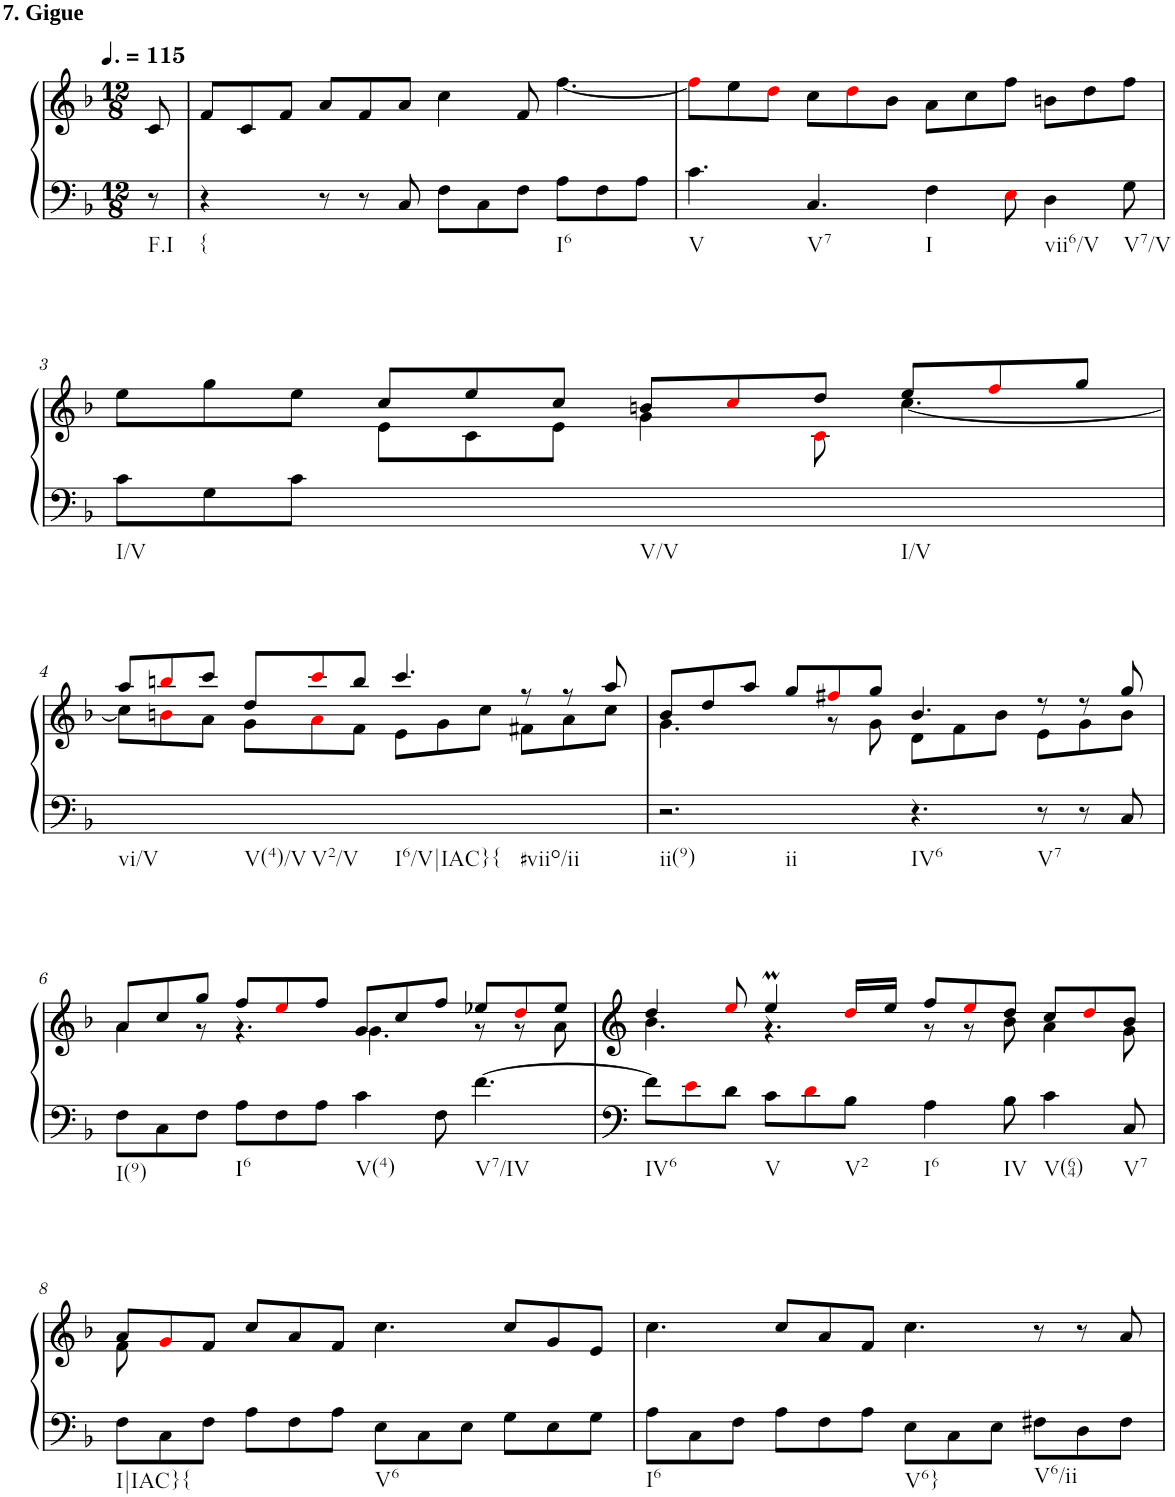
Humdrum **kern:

**kern	**kern
*part1	*part1
*staff2	*staff1
*I"Klavier linke Hand	*
*clefF4	*clefG2
*k[b-]	*k[b-]
*M12/8	*M12/8
*MM173	*MM173
=	=
!	!LO:TX:a:B:t=7. Gigue
!LO:TX:b:t=F.I	!
8r	8c/
=1	=1
*	*^
!LO:TX:b:t={	!	!
4r	8f/L	2.ryy
.	8c/	.
8ryy	8f/J	.
8r	8a/L	.
8r	8f/	.
8C/	8a/J	.
8F\L	4ryy	4cc\
8C\	.	.
8F\J	8f/	8ryy
!LO:TX:b:t=I6	!	!
8A\L	8ryy	[4.ff\
8F\	4ryy	.
8A\J	.	.
=2	=2	=2
!LO:TX:b:t=V	!	!
4.c\	1.ryy	8ffi\L]
.	.	8ee\
.	.	8ddi\J
!LO:TX:b:t=V7	!	!
4.C/	.	8cc\L
.	.	8ddi\
.	.	8b-\J
!LO:TX:b:t=I	!	!
4F\	.	8a\L
.	.	8cc\
8Ei\	.	8ff\J
!LO:TX:b:t=vii6/V	!	!
4D\	.	8bn\L
.	.	8dd\
!LO:TX:b:t=V7/V	!	!
8G\	.	8ff\J
!!LO:LB:g=z	!!
=3	=3	=3
!LO:TX:b:t=I/V	!	!
8c\L	4ryy	8ee\L
8G\	.	8gg\
8c\J	8ryy	8ee\J
8ryy	8cc/L	8e\L
!LO:TX:b:t=V/V	!	!
2ryy	8ee/	8c\
.	8cc/J	8e\J
.	8bn/L	4g\
.	8cci/	.
!LO:TX:b:t=I/V	!	!
2ryy	8dd/J	8ci\
.	8ee/L	[4.cc\
.	8ffi/	.
.	8gg/J	.
!!LO:LB:g=z	!!
=4	=4	=4
!LO:TX:b:t=vi/V	!	!
!LO:TX:b:t=V(4)/V	!	!
!LO:TX:b:t=V2/V	!	!
!LO:TX:b:t=I6/V|IAC}{	!	!
!LO:TX:b:t=#viio/ii	!	!
1.ryy	8aa/L	8cc\L]
.	8bbni/	8bni\
.	8ccc/J	8a\J
.	8dd/L	8g\L
.	8ccci/	8ai\
.	8bb/J	8f\J
.	4.ccc/	8e\L
.	.	8g\
.	.	8cc\J
.	8r	8f#X\L
.	8r	8a\
.	8aa/	8cc\J
=5	=5	=5
!LO:TX:b:t=ii(9)	!	!
!LO:TX:b:t=ii	!	!
2.r	8b-/L	4.g\
.	8dd/	.
.	8aa/J	.
.	8gg/L	8ryy
.	8ff#Xi/	8r
.	8gg/J	8g\
!LO:TX:b:t=IV6	!	!
4.r	4.b-/	8d\L
.	.	8f\
.	.	8b-\J
!LO:TX:b:t=V7	!	!
8r	8r	8e\L
8r	8r	8g\
8C/	8gg/	8b-\J
!!LO:LB:g=z	!!
=6	=6	=6
!LO:TX:b:t=I(9)	!	!
8F\L	8a/L	4a\
8C\	8cc/	.
8F\J	8gg/J	8r
!LO:TX:b:t=I6	!	!
8A\L	8ff/L	4.r
8F\	8eei/	.
8A\J	8ff/J	.
!LO:TX:b:t=V(4)	!	!
4c\	8g/L	4.g\
.	8cc/	.
8F\	8ff/J	.
!LO:TX:b:t=V7/IV	!	!
[4.f\	8ee-X/L	8r
.	8ddi/	8r
.	8ee-/J	8a\
=7	=7	=7
!LO:TX:b:t=IV6	!	!
8f\L]	4dd/	4.b-\
8ei\	.	.
8d\J	8eei/	.
!LO:TX:b:t=V	!	!
8c\L	4eem/	4.r
8di\	.	.
!LO:TX:b:t=V2	!	!
8B-\J	16ddi/LL	.
.	16ee/JJ	.
!LO:TX:b:t=I6	!	!
4A\	8ff/L	8r
.	8eei/	8r
!LO:TX:b:t=IV	!	!
8B-\	8dd/J	8b-\
!LO:TX:b:t=V(64)	!	!
4c\	8cc/L	4a\
.	8ddi/	.
!LO:TX:b:t=V7	!	!
8C/	8b-/J	8g\
!!LO:LB:g=z	!!
=8	=8	=8
!LO:TX:b:t=I|IAC}{	!	!
8F\L	8a/L	8f\
8C\	8gi/	1ryy
8F\J	8f/J	.
8A\L	8cc/L	.
8F\	8a/	.
8A\J	8f/J	.
!LO:TX:b:t=V6	!	!
8E\L	4.cc\	.
8C\	.	.
8E\J	.	.
8G\L	8cc/L	4.ryy
8E\	8g/	.
8G\J	8e/J	.
*	*v	*v
=9	=9
!LO:TX:b:t=I6	!
8A\L	4.cc\
8C\	.
8F\J	.
8A\L	8cc/L
8F\	8a/
8A\J	8f/J
!LO:TX:b:t=V6}	!
8E\L	4.cc\
8C\	.
8E\J	.
!LO:TX:b:t=V6/ii	!
8F#X\L	8r
8D\	8r
8F#\J	8a/
=	=
*-	*-
